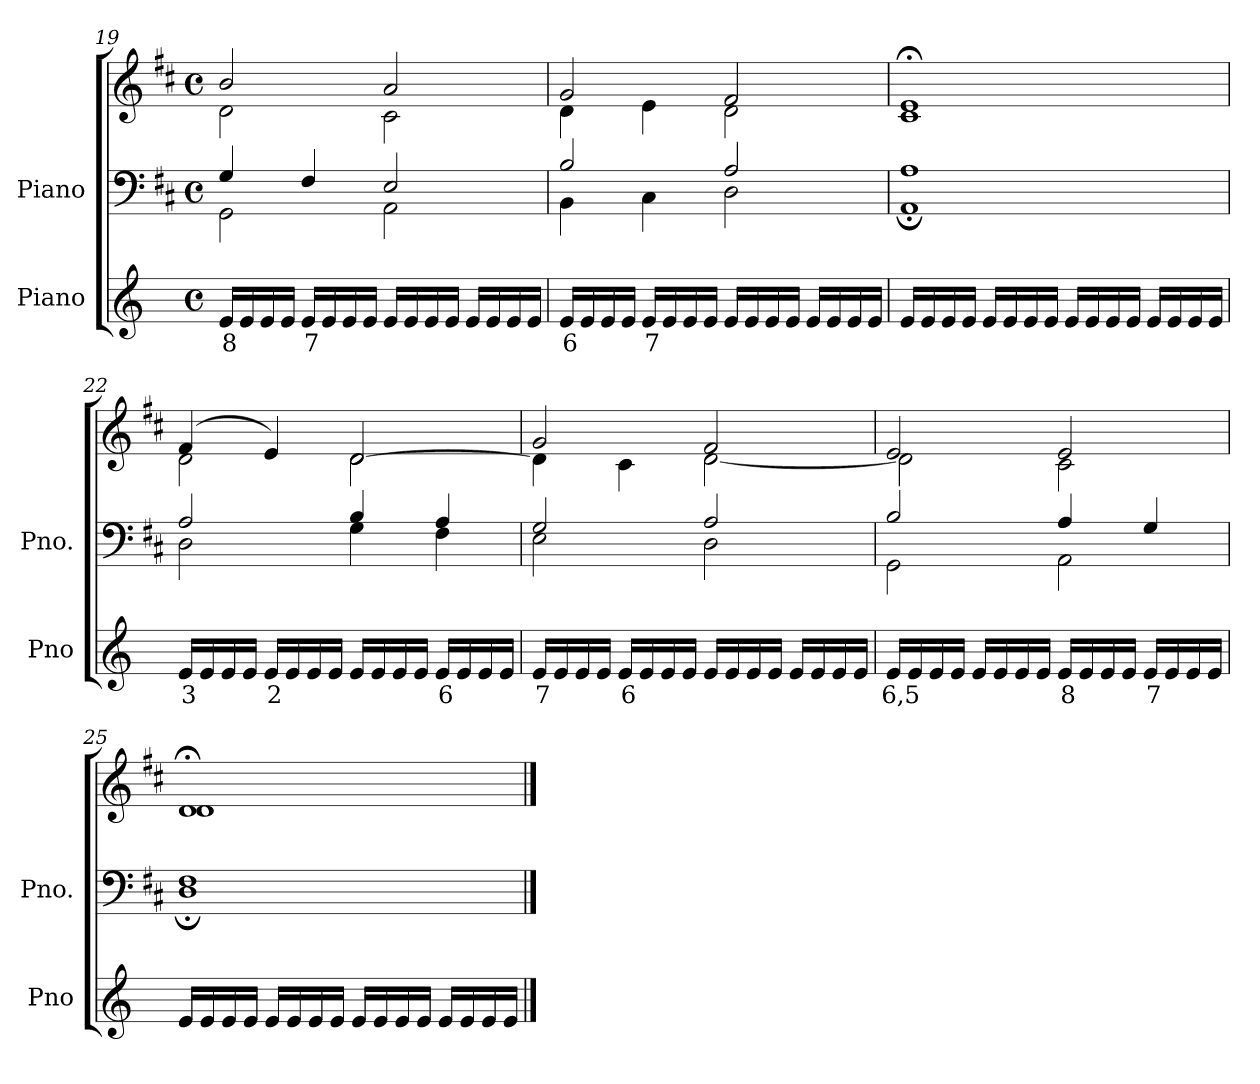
**kern	**text	**kern	**kern
*part2	*part2	*part1	*part1
*staff3	*staff3	*staff2	*staff1
*I"Piano	*	*I"Piano	*
*I'Pno	*	*I'Pno.	*
*clefG2	*	*clefF4	*clefG2
*k[]	*	*k[f#c#]	*k[f#c#]
*M4/4	*	*M4/4	*M4/4
*met(c)	*	*met(c)	*met(c)
=19	=19	=19	=19
!	!LO:LY:b	!	!
*	*	*^	*^
16e/LL	8	4G/	2GG\	2b/	2d\
16e/	.	.	.	.	.
16e/	.	.	.	.	.
16e/JJ	.	.	.	.	.
!	!LO:LY:b	!	!	!	!
16e/LL	7	4F#/	.	.	.
16e/	.	.	.	.	.
16e/	.	.	.	.	.
16e/JJ	.	.	.	.	.
16e/LL	.	2E/	2AA\	2a/	2c#\
16e/	.	.	.	.	.
16e/	.	.	.	.	.
16e/JJ	.	.	.	.	.
16e/LL	.	.	.	.	.
16e/	.	.	.	.	.
16e/	.	.	.	.	.
16e/JJ	.	.	.	.	.
=20	=20	=20	=20	=20	=20
!	!LO:LY:b	!	!	!	!
16e/LL	6	2B/	4BB\	2g/	4d\
16e/	.	.	.	.	.
16e/	.	.	.	.	.
16e/JJ	.	.	.	.	.
!	!LO:LY:b	!	!	!	!
16e/LL	7	.	4C#\	.	4e\
16e/	.	.	.	.	.
16e/	.	.	.	.	.
16e/JJ	.	.	.	.	.
16e/LL	.	2A/	2D\	2f#/	2d\
16e/	.	.	.	.	.
16e/	.	.	.	.	.
16e/JJ	.	.	.	.	.
16e/LL	.	.	.	.	.
16e/	.	.	.	.	.
16e/	.	.	.	.	.
16e/JJ	.	.	.	.	.
=21	=21	=21	=21	=21	=21
16e/LL	.	1A	1AA;	1e;<	1c#
16e/	.	.	.	.	.
16e/	.	.	.	.	.
16e/JJ	.	.	.	.	.
16e/LL	.	.	.	.	.
16e/	.	.	.	.	.
16e/	.	.	.	.	.
16e/JJ	.	.	.	.	.
16e/LL	.	.	.	.	.
16e/	.	.	.	.	.
16e/	.	.	.	.	.
16e/JJ	.	.	.	.	.
16e/LL	.	.	.	.	.
16e/	.	.	.	.	.
16e/	.	.	.	.	.
16e/JJ	.	.	.	.	.
=22	=22	=22	=22	=22	=22
!	!LO:LY:b	!	!	!	!
16e/LL	3	2A/	2D\	(>4f#/	2d\
16e/	.	.	.	.	.
16e/	.	.	.	.	.
16e/JJ	.	.	.	.	.
!	!LO:LY:b	!	!	!	!
16e/LL	2	.	.	4e/)	.
16e/	.	.	.	.	.
16e/	.	.	.	.	.
16e/JJ	.	.	.	.	.
16e/LL	.	4B/	4G\	[2d/	2d\
16e/	.	.	.	.	.
16e/	.	.	.	.	.
16e/JJ	.	.	.	.	.
!	!LO:LY:b	!	!	!	!
16e/LL	6	4A/	4F#\	.	.
16e/	.	.	.	.	.
16e/	.	.	.	.	.
16e/JJ	.	.	.	.	.
=23	=23	=23	=23	=23	=23
!	!LO:LY:b	!	!	!	!
16e/LL	7	2G/	2E\	2g/	4d\]
16e/	.	.	.	.	.
16e/	.	.	.	.	.
16e/JJ	.	.	.	.	.
!	!LO:LY:b	!	!	!	!
16e/LL	6	.	.	.	4c#\
16e/	.	.	.	.	.
16e/	.	.	.	.	.
16e/JJ	.	.	.	.	.
16e/LL	.	2A/	2D\	2f#/	[2d\
16e/	.	.	.	.	.
16e/	.	.	.	.	.
16e/JJ	.	.	.	.	.
16e/LL	.	.	.	.	.
16e/	.	.	.	.	.
16e/	.	.	.	.	.
16e/JJ	.	.	.	.	.
=24	=24	=24	=24	=24	=24
!	!LO:LY:b	!	!	!	!
16e/LL	6,5	2B/	2GG\	2e/	2d\]
16e/	.	.	.	.	.
16e/	.	.	.	.	.
16e/JJ	.	.	.	.	.
16e/LL	.	.	.	.	.
16e/	.	.	.	.	.
16e/	.	.	.	.	.
16e/JJ	.	.	.	.	.
!	!LO:LY:b	!	!	!	!
16e/LL	8	4A/	2AA\	2e/	2c#\
16e/	.	.	.	.	.
16e/	.	.	.	.	.
16e/JJ	.	.	.	.	.
!	!LO:LY:b	!	!	!	!
16e/LL	7	4G/	.	.	.
16e/	.	.	.	.	.
16e/	.	.	.	.	.
16e/JJ	.	.	.	.	.
=25	=25	=25	=25	=25	=25
16e/LL	.	1F#	1D;	1d;<	1d
16e/	.	.	.	.	.
16e/	.	.	.	.	.
16e/JJ	.	.	.	.	.
16e/LL	.	.	.	.	.
16e/	.	.	.	.	.
16e/	.	.	.	.	.
16e/JJ	.	.	.	.	.
16e/LL	.	.	.	.	.
16e/	.	.	.	.	.
16e/	.	.	.	.	.
16e/JJ	.	.	.	.	.
16e/LL	.	.	.	.	.
16e/	.	.	.	.	.
16e/	.	.	.	.	.
16e/JJ	.	.	.	.	.
*	*	*v	*v	*	*
*	*	*	*v	*v
==	==	==	==
*-	*-	*-	*-
